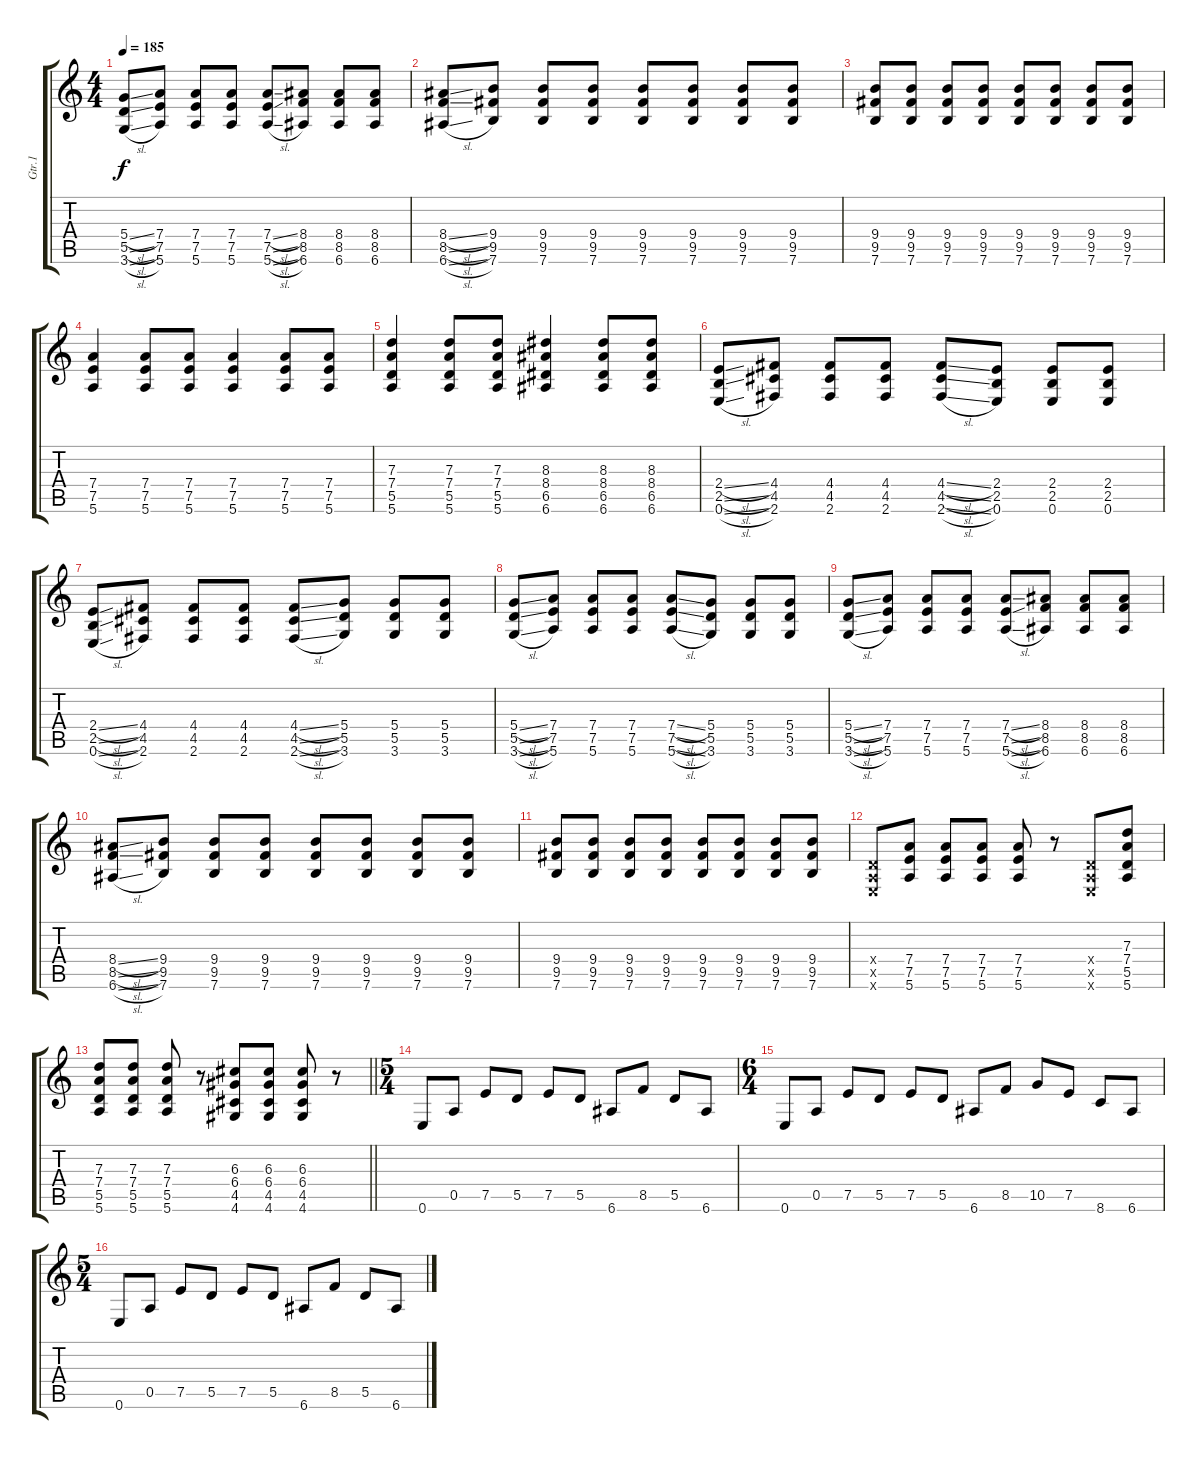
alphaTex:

\track ("Gtr.1" "Gtr.1") {instrument distortionguitar}
\staff {score tabs}
\tuning (E4 B3 G3 D3 A2 E2) {hide}
\ts (4 4)
\tempo 185
\clef g2
\ks c
(5.4{sl} 5.5{sl} 3.6{sl}).8{dy f} (7.4 7.5 5.6).8 (7.4 7.5 5.6).8 (7.4 7.5 5.6).8 (7.4{sl} 7.5{sl} 5.6{sl}).8 (8.4 8.5 6.6).8 (8.4 8.5 6.6).8 (8.4 8.5 6.6).8 |
(8.4{sl} 8.5{sl} 6.6{sl}).8 (9.4 9.5 7.6).8 (9.4 9.5 7.6).8 (9.4 9.5 7.6).8 (9.4 9.5 7.6).8 (9.4 9.5 7.6).8 (9.4 9.5 7.6).8 (9.4 9.5 7.6).8 |
(9.4 9.5 7.6).8 (9.4 9.5 7.6).8 (9.4 9.5 7.6).8 (9.4 9.5 7.6).8 (9.4 9.5 7.6).8 (9.4 9.5 7.6).8 (9.4 9.5 7.6).8 (9.4 9.5 7.6).8 |
(7.4 7.5 5.6).4 (7.4 7.5 5.6).8 (7.4 7.5 5.6).8 (7.4 7.5 5.6).4 (7.4 7.5 5.6).8 (7.4 7.5 5.6).8 |
(7.3 7.4 5.5 5.6).4 (7.3 7.4 5.5 5.6).8 (7.3 7.4 5.5 5.6).8 (8.3 8.4 6.5 6.6).4 (8.3 8.4 6.5 6.6).8 (8.3 8.4 6.5 6.6).8 |
(2.4{sl} 2.5{sl} 0.6{sl}).8 (4.4 4.5 2.6).8 (4.4 4.5 2.6).8 (4.4 4.5 2.6).8 (4.4{sl} 4.5{sl} 2.6{sl}).8 (2.4 2.5 0.6).8 (2.4 2.5 0.6).8 (2.4 2.5 0.6).8 |
(2.4{sl} 2.5{sl} 0.6{sl}).8 (4.4 4.5 2.6).8 (4.4 4.5 2.6).8 (4.4 4.5 2.6).8 (4.4{sl} 4.5{sl} 2.6{sl}).8 (5.4 5.5 3.6).8 (5.4 5.5 3.6).8 (5.4 5.5 3.6).8 |
(5.4{sl} 5.5{sl} 3.6{sl}).8 (7.4 7.5 5.6).8 (7.4 7.5 5.6).8 (7.4 7.5 5.6).8 (7.4{sl} 7.5{sl} 5.6{sl}).8 (5.4 5.5 3.6).8 (5.4 5.5 3.6).8 (5.4 5.5 3.6).8 |
(5.4{sl} 5.5{sl} 3.6{sl}).8 (7.4 7.5 5.6).8 (7.4 7.5 5.6).8 (7.4 7.5 5.6).8 (7.4{sl} 7.5{sl} 5.6{sl}).8 (8.4 8.5 6.6).8 (8.4 8.5 6.6).8 (8.4 8.5 6.6).8 |
(8.4{sl} 8.5{sl} 6.6{sl}).8 (9.4 9.5 7.6).8 (9.4 9.5 7.6).8 (9.4 9.5 7.6).8 (9.4 9.5 7.6).8 (9.4 9.5 7.6).8 (9.4 9.5 7.6).8 (9.4 9.5 7.6).8 |
(9.4 9.5 7.6).8 (9.4 9.5 7.6).8 (9.4 9.5 7.6).8 (9.4 9.5 7.6).8 (9.4 9.5 7.6).8 (9.4 9.5 7.6).8 (9.4 9.5 7.6).8 (9.4 9.5 7.6).8 |
(0.4{x} 0.5{x} 0.6{x}).8 (7.4 7.5 5.6).8 (7.4 7.5 5.6).8 (7.4 7.5 5.6).8 (7.4 7.5 5.6).8 r.8 (0.4{x} 0.5{x} 0.6{x}).8 (7.3 7.4 5.5 5.6).8 |
\barLineRight lightlight
(7.3 7.4 5.5 5.6).8 (7.3 7.4 5.5 5.6).8 (7.3 7.4 5.5 5.6).8 r.8 (6.3 6.4 4.5 4.6).8 (6.3 6.4 4.5 4.6).8 (6.3 6.4 4.5 4.6).8 r.8 |
\ts (5 4)
0.6.8 0.5.8 7.5.8 5.5.8 7.5.8 5.5.8 6.6.8 8.5.8 5.5.8 6.6.8 |
\ts (6 4)
0.6.8 0.5.8 7.5.8 5.5.8 7.5.8 5.5.8 6.6.8 8.5.8 10.5.8 7.5.8 8.6.8 6.6.8 |
\ts (5 4)
0.6.8 0.5.8 7.5.8 5.5.8 7.5.8 5.5.8 6.6.8 8.5.8 5.5.8 6.6.8
